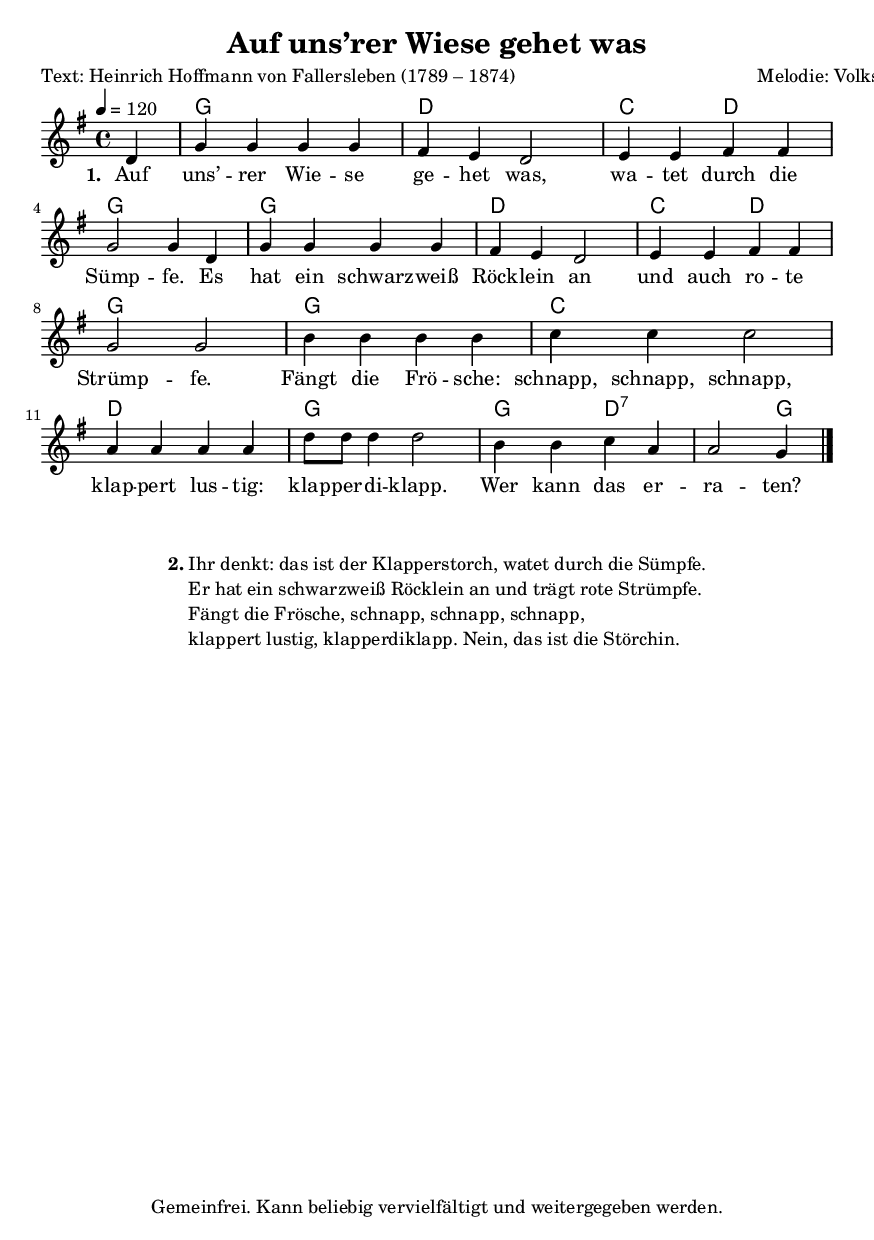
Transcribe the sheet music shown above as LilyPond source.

\version "2.12.2"

\include "default.ly"

\header {
  title = "Auf uns’rer Wiese gehet was"
  poet = "Text: Heinrich Hoffmann von Fallersleben (1789 – 1874)"
  composer = "Melodie: Volkslied"
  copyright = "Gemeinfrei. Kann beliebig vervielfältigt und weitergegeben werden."
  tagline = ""
id="8a12bd79fc0aa0ec3d151210d934c5650883c0ac"
}

#(set-global-staff-size 16)

melodie = \relative c' {
  \partial 4
  d4 |
    g g g g      | % 1
    fis e d2      | % 2
    e4 e fis fis  \break    | % 3
    g2 g4 d4	| % 4
    g g g g      | % 5
    fis e d2      | % 6
    e4 e fis fis  \break    | % 7
    g2 g	| % 8
    b4 b b b      | % 9
    c c c2  | % 10
    a4 a a a      | %11
    d8 d d4 d2       | % 12
    b4 b c a      | % 13
    a2 g4 \bar "|."
}

\addlyrics
  {
    \set stanza = " 1. "
    Auf uns’ -- rer Wie -- se  ge -- het  was,
    wa -- tet  durch die Sümp -- fe.
    Es hat ein schwarz -- weiß  Röck -- lein  an
    und auch ro -- te  Strümp -- fe.
    Fängt die Frö -- sche:  schnapp, schnapp, schnapp,
    klap -- pert  lus -- tig:  klap -- per -- di -- klapp.
    Wer kann das er -- ra -- ten?
  }


akkorde = \chordmode {
  s4
  g1 d1 c2 d2 g1 g1 d1 c2 d2 g1 g1 c1 d1 g1 g2 d1:7 g4
}%%end of chordlist


\score {
  <<
    \new ChordNames { \akkorde }
    \new Voice = "Lied" {
      \autoBeamOff
      \clef treble
      \key g \major
      \tempo 4 = 120
      \time 4/4
      \melodie
    }
  >>
 \layout {}
 \midi {}
}

\markup {
  \fill-line {
    \column {
      \hspace #1.0
      \line {
        \upright \bold "2." \column {
          "Ihr denkt: das ist der Klapperstorch, watet durch die Sümpfe."
          "Er hat ein schwarzweiß Röcklein an und trägt rote Strümpfe."
          "Fängt die Frösche, schnapp, schnapp, schnapp,"
          "klappert lustig, klapperdiklapp. Nein, das ist die Störchin."
        }
      }
    }
  }
}
